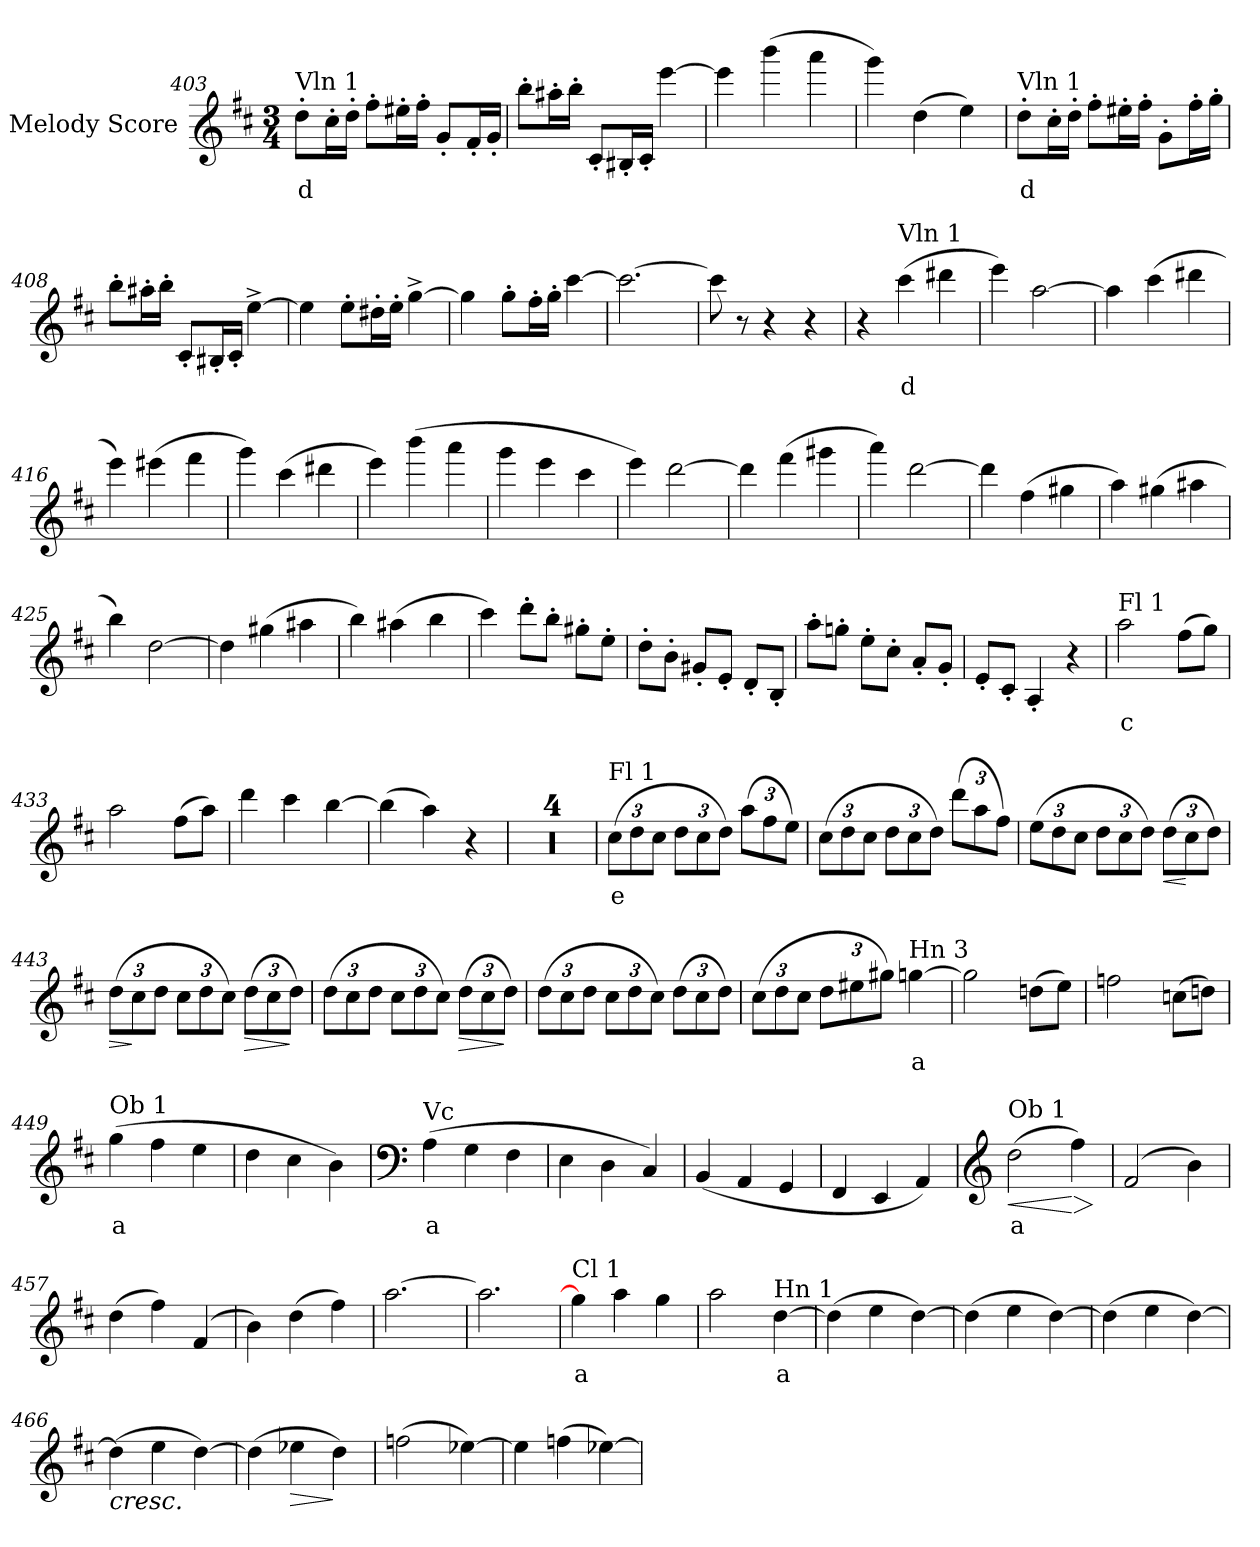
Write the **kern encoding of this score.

**kern	**text	**dynam
*part1	*part1	*part1
*staff1	*staff1	*staff1
*I"Melody Score	*	*
*clefG2	*	*
*k[f#c#]	*	*
*M3/4	*	*
=403	=403	=403
!LO:TX:a:t=Vln 1	!	!
!	!LO:LY:b:color=#FF0000	!
8dd'\L	d	.
16cc#'\L	.	.
16dd'\JJ	.	.
8ff#'\L	.	.
16ee#X'\L	.	.
16ff#'\JJ	.	.
8g'/L	.	.
16f#'/L	.	.
16g'/JJ	.	.
=404	=404	=404
8bb'\L	.	.
16aa#X'\L	.	.
16bb'\JJ	.	.
8c#'/L	.	.
16B#X'/L	.	.
16c#'/JJ	.	.
[4eee\	.	.
=405	=405	=405
4eee\]	.	.
(4bbb\	.	.
4aaa\	.	.
=406	=406	=406
4ggg\)	.	.
(4dd\	.	.
4ee\)	.	.
=407	=407	=407
!LO:TX:a:t=Vln 1	!	!
!	!LO:LY:b:color=#FF0000	!
8dd'\L	d	.
16cc#'\L	.	.
16dd'\JJ	.	.
8ff#'\L	.	.
16ee#X'\L	.	.
16ff#'\JJ	.	.
8g'\L	.	.
16ff#'\L	.	.
16gg'\JJ	.	.
=408	=408	=408
8bb'\L	.	.
16aa#X'\L	.	.
16bb'\JJ	.	.
8c#'/L	.	.
16B#X'/L	.	.
16c#'/JJ	.	.
[4ee^\	.	.
=409	=409	=409
4ee\]	.	.
8ee'\L	.	.
16dd#X'\L	.	.
16ee'\JJ	.	.
[4gg^\	.	.
=410	=410	=410
4gg\]	.	.
8gg'\L	.	.
16ff#'\L	.	.
16gg'\JJ	.	.
[4ccc#\	.	.
=411	=411	=411
2.ccc#\_	.	.
=412	=412	=412
8ccc#\]	.	.
8r	.	.
4r	.	.
4r	.	.
=413	=413	=413
4r	.	.
!LO:TX:a:t=Vln 1	!	!
!	!LO:LY:b:color=#FF0000	!
(4ccc#\	d	.
4ddd#X\	.	.
=414	=414	=414
4eee\)	.	.
[2aa\	.	.
=415	=415	=415
4aa\]	.	.
(4ccc#\	.	.
4ddd#X\	.	.
=416	=416	=416
4eee\)	.	.
(4eee#X\	.	.
4fff#\	.	.
=417	=417	=417
4ggg\)	.	.
(4ccc#\	.	.
4ddd#X\	.	.
=418	=418	=418
4eee\)	.	.
(4bbb\	.	.
4aaa\	.	.
=419	=419	=419
4ggg\	.	.
4eee\	.	.
4ccc#\	.	.
=420	=420	=420
4eee\)	.	.
[2ddd\	.	.
=421	=421	=421
4ddd\]	.	.
(4fff#\	.	.
4ggg#X\	.	.
=422	=422	=422
4aaa\)	.	.
[2ddd\	.	.
=423	=423	=423
4ddd\]	.	.
(4ff#\	.	.
4gg#X\	.	.
=424	=424	=424
4aa\)	.	.
(4gg#X\	.	.
4aa#X\	.	.
=425	=425	=425
4bb\)	.	.
[2dd\	.	.
=426	=426	=426
4dd\]	.	.
(4gg#X\	.	.
4aa#X\	.	.
=427	=427	=427
4bb\)	.	.
(4aa#X\	.	.
4bb\	.	.
=428	=428	=428
4ccc#\)	.	.
8ddd'\L	.	.
8bb'\J	.	.
8gg#X'\L	.	.
8ee'\J	.	.
=429	=429	=429
8dd'\L	.	.
8b'\J	.	.
8g#X'/L	.	.
8e'/J	.	.
8d'/L	.	.
8B'/J	.	.
=430	=430	=430
8aa'\L	.	.
8ggn'\J	.	.
8ee'\L	.	.
8cc#'\J	.	.
8a'/L	.	.
8g'/J	.	.
=431	=431	=431
8e'/L	.	.
8c#'/J	.	.
4A'/	.	.
4r	.	.
=432	=432	=432
!LO:TX:a:t=Fl 1	!	!
!	!LO:LY:b:color=#FF0000	!
2aa\	c	.
(8ff#\L	.	.
8gg\J)	.	.
=433	=433	=433
2aa\	.	.
(8ff#\L	.	.
8aa\J)	.	.
=434	=434	=434
4ddd\	.	.
4ccc#\	.	.
[4bb\	.	.
=435	=435	=435
(4bb\]	.	.
4aa\)	.	.
4r	.	.
=436	=436	=436
2.r	.	.
=437	=437	=437
2.r	.	.
=438	=438	=438
2.r	.	.
=439	=439	=439
2.r	.	.
=440	=440	=440
*Xbrackettup	*	*
!LO:TX:a:t=Fl 1	!	!
!	!LO:LY:b:color=#FF0000	!
(12cc#\L	e	.
12dd\	.	.
12cc#\J	.	.
12dd\L	.	.
12cc#\	.	.
12dd\J)	.	.
(12aa\L	.	.
12ff#\	.	.
12ee\J)	.	.
=441	=441	=441
(12cc#\L	.	.
12dd\	.	.
12cc#\J	.	.
12dd\L	.	.
12cc#\	.	.
12dd\J)	.	.
(12ddd\L	.	.
12aa\	.	.
12ff#\J)	.	.
=442	=442	=442
(12ee\L	.	.
12dd\	.	.
12cc#\J	.	.
12dd\L	.	.
12cc#\	.	.
12dd\J)	.	.
!	!	!LO:HP:b
(12dd\L	.	<
12cc#\	.	[
12dd\J)	.	.
=443	=443	=443
!	!	!LO:HP:b
(12dd\L	.	>
12cc#\	.	]
12dd\J	.	.
12cc#\L	.	.
12dd\	.	.
12cc#\J)	.	.
!	!	!LO:HP:b
(12dd\L	.	>
12cc#\	.	.
12dd\J)	.	]
=444	=444	=444
(12dd\L	.	.
12cc#\	.	.
12dd\J	.	.
12cc#\L	.	.
12dd\	.	.
12cc#\J)	.	.
!	!	!LO:HP:b
(12dd\L	.	>
12cc#\	.	.
12dd\J)	.	]
=445	=445	=445
(12dd\L	.	.
12cc#\	.	.
12dd\J	.	.
12cc#\L	.	.
12dd\	.	.
12cc#\J)	.	.
(12dd\L	.	.
12cc#\	.	.
12dd\J)	.	.
=446	=446	=446
(12cc#\L	.	.
12dd\	.	.
12cc#\J	.	.
12dd\L	.	.
12ee#X\	.	.
12gg#X\J)	.	.
!LO:TX:a:t=Hn 3	!	!
!	!LO:LY:b:color=#FF0000	!
[4ggn\	a	.
=447	=447	=447
2gg\]	.	.
(8ddn\L	.	.
8ee\J)	.	.
=448	=448	=448
2ffn\	.	.
(8ccn\L	.	.
8ddn\J)	.	.
=449	=449	=449
!LO:TX:a:t=Ob 1	!	!
!	!LO:LY:b:color=#FF0000	!
(4gg\	a	.
4ff#\	.	.
4ee\	.	.
=450	=450	=450
4dd\	.	.
4cc#\	.	.
4b\)	.	.
=451	=451	=451
*clefF4	*	*
!LO:TX:a:t=Vc	!	!
!	!LO:LY:b:color=#FF0000	!
(4A\	a	.
4G\	.	.
4F#\	.	.
=452	=452	=452
4E\	.	.
4D\	.	.
4C#/)	.	.
=453	=453	=453
(4BB/	.	.
4AA/	.	.
4GG/	.	.
=454	=454	=454
4FF#/	.	.
4EE/	.	.
4AA/)	.	.
=455	=455	=455
*clefG2	*	*
!LO:TX:a:t=Ob 1	!	!
!	!LO:LY:b:color=#FF0000	!LO:HP:b
(2dd\	a	<
!	!	!LO:HP:n=1:b
4ff#\)	.	[ >
.	.	]
=456	=456	=456
(2f#/	.	.
4b\)	.	.
=457	=457	=457
(4dd\	.	.
4ff#\)	.	.
(4f#/	.	.
=458	=458	=458
4b\)	.	.
(4dd\	.	.
4ff#\)	.	.
=459	=459	=459
[2.aa\	.	.
=460	=460	=460
2.aa\]	.	.
=461	=461	=461
!LO:TX:a:t=Cl 1	!	!
!	!LO:LY:b:color=#FF0000	!
4gg\]	a	.
4aa\	.	.
4gg\	.	.
=462	=462	=462
2aa\	.	.
!LO:TX:a:t=Hn 1	!	!
!	!LO:LY:b:color=#FF0000	!
[4dd\	a	.
=463	=463	=463
(4dd\]	.	.
4ee\	.	.
[4dd\)	.	.
=464	=464	=464
(4dd\]	.	.
4ee\	.	.
[4dd\)	.	.
=465	=465	=465
(4dd\]	.	.
4ee\	.	.
[4dd\)	.	.
=466	=466	=466
!	!	!LO:HP:b
(4dd\]	.	<
4ee\	.	.
[4dd\)	.	.
=467	=467	=467
(4dd\]	.	.
!	!	!LO:HP:b
4ee-X\	.	>
4dd\)	.	]
=468	=468	=468
(2ffn\	.	.
[4ee-X\)	.	[
=469	=469	=469
4ee-\]	.	.
(4ffn\	.	.
[4ee-X\)	.	.
=	=	=
*-	*-	*-
